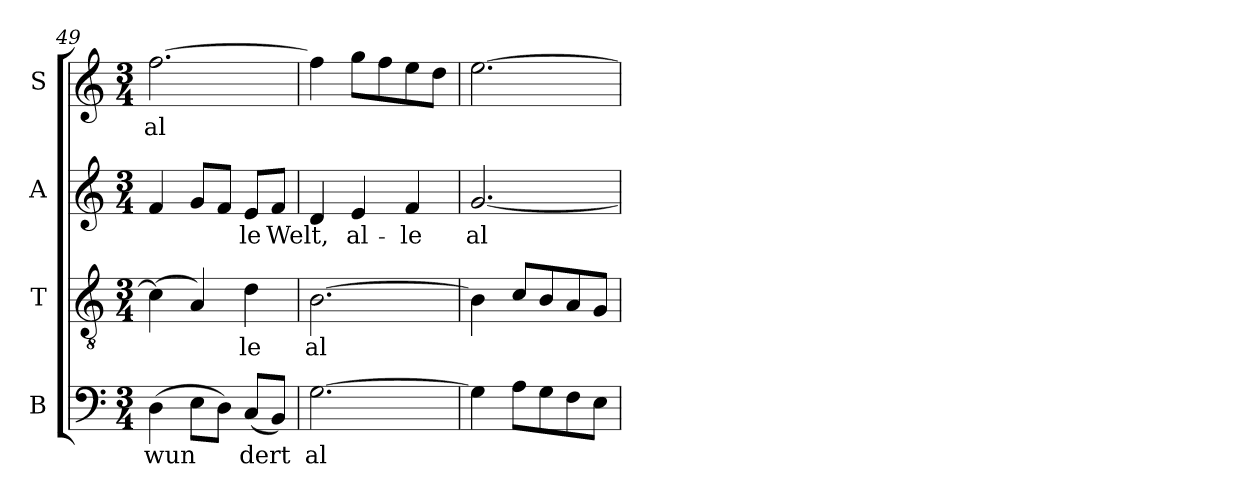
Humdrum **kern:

**kern	**text	**kern	**text	**kern	**text	**kern	**text
*part4	*part4	*part3	*part3	*part2	*part2	*part1	*part1
*staff4	*staff4	*staff3	*staff3	*staff2	*staff2	*staff1	*staff1
*I"B	*	*I"T	*	*I"A	*	*I"S	*
*I'B	*	*I'T	*	*I'A	*	*I'S	*
*clefF4	*	*clefGv2	*	*clefG2	*	*clefG2	*
*k[]	*	*k[]	*	*k[]	*	*k[]	*
*C:	*	*C:	*	*C:	*	*C:	*
*M3/4	*	*M3/4	*	*M3/4	*	*M3/4	*
=49	=49	=49	=49	=49	=49	=49	=49
!	!LO:LY:b:cj	!	!LO:LY:b:cj	!	!LO:LY:b:cj	!	!LO:LY:b
(>4D\	wun	(>4c\]	.	4f/	--	[>2.ff\	al-
!	!LO:LY:b:cj	!	!LO:LY:b:cj	!	!LO:LY:b:cj	!	!
8E\L	.	4A/)	.	8g/L	--	.	.
!	!LO:LY:b:cj	!	!	!	!LO:LY:b:cj	!	!
8D\J)	.	.	.	8f/J	--	.	.
!	!LO:LY:b:cj	!	!LO:LY:b:cj	!	!LO:LY:b:cj	!	!
(<8C/L	dert	4d\	le	8e/L	-le	.	.
!	!LO:LY:b:cj	!	!	!	!LO:LY:b:cj	!	!
8BB/J)	.	.	.	8f/J	Welt,	.	.
=50	=50	=50	=50	=50	=50	=50	=50
!	!LO:LY:b:cj	!	!LO:LY:b:cj	!	!LO:LY:b:cj	!	!LO:LY:b
[>2.G\	al	[>2.B\	al	4d/	.	4ff\]	--
!	!	!	!	!	!LO:LY:b:cj	!	!LO:LY:b
.	.	.	.	4e/	al-	8gg\L	--
!	!	!	!	!	!	!	!LO:LY:b
.	.	.	.	.	.	8ff\	--
!	!	!	!	!	!LO:LY:b:cj	!	!LO:LY:b
.	.	.	.	4f/	-le	8ee\	--
!	!	!	!	!	!	!	!LO:LY:b
.	.	.	.	.	.	8dd\J	--
=51	=51	=51	=51	=51	=51	=51	=51
!	!LO:LY:b:cj	!	!LO:LY:b:cj	!	!LO:LY:b:cj	!	!LO:LY:b
4G\]	.	4B\]	.	[<2.g/	al-	[>2.ee\	--
!	!LO:LY:b:cj	!	!LO:LY:b:cj	!	!	!	!
8A\L	.	8c/L	.	.	.	.	.
!	!LO:LY:b:cj	!	!LO:LY:b:cj	!	!	!	!
8G\	.	8B/	.	.	.	.	.
!	!LO:LY:b:cj	!	!LO:LY:b:cj	!	!	!	!
8F\	.	8A/	.	.	.	.	.
!	!LO:LY:b:cj	!	!LO:LY:b:cj	!	!	!	!
8E\J	.	8G/J	.	.	.	.	.
=	=	=	=	=	=	=	=
*-	*-	*-	*-	*-	*-	*-	*-
